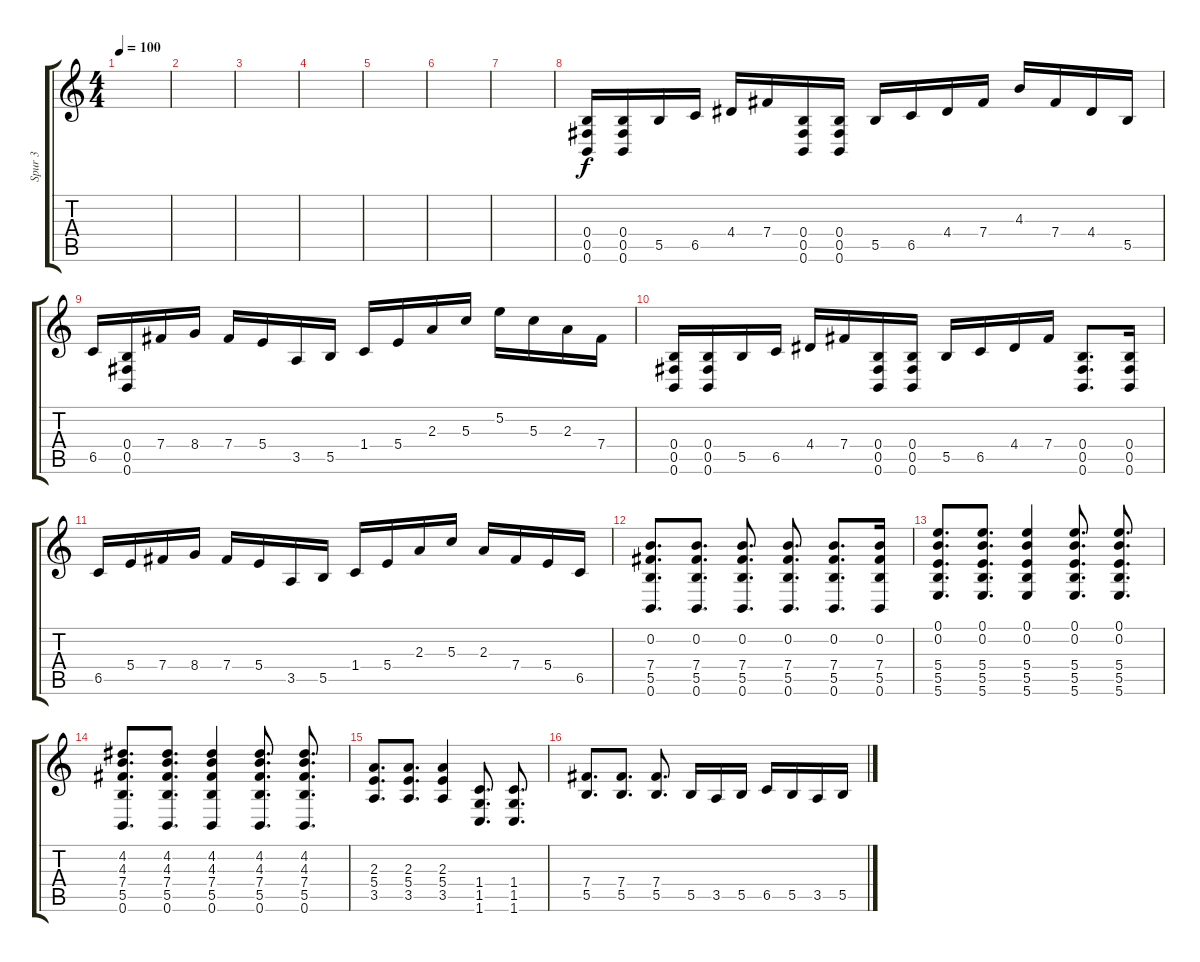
\track ("Spur 3" "Spur 3") {instrument overdrivenguitar}
\staff {score tabs}
\tuning (E4 B3 G3 B2 Gb2 B1) {hide}
\ts (4 4)
\tempo 100
\clef g2
\ks c
|
|
|
|
|
|
|
(0.4 0.5 0.6).16 (0.4 0.5 0.6).16 5.5.16 6.5.16 4.4.16 7.4.16 (0.4 0.5 0.6).16 (0.4 0.5 0.6).16 5.5.16 6.5.16 4.4.16 7.4.16 4.3.16 7.4.16 4.4.16 5.5.16 |
6.5.16 (0.4 0.5 0.6).16 7.4.16 8.4.16 7.4.16 5.4.16 3.5.16 5.5.16 1.4.16 5.4.16 2.3.16 5.3.16 5.2.16 5.3.16 2.3.16 7.4.16 |
(0.4 0.5 0.6).16 (0.4 0.5 0.6).16 5.5.16 6.5.16 4.4.16 7.4.16 (0.4 0.5 0.6).16 (0.4 0.5 0.6).16 5.5.16 6.5.16 4.4.16 7.4.16 (0.4 0.5 0.6).8{d} (0.4 0.5 0.6).16 |
6.5.16 5.4.16 7.4.16 8.4.16 7.4.16 5.4.16 3.5.16 5.5.16 1.4.16 5.4.16 2.3.16 5.3.16 2.3.16 7.4.16 5.4.16 6.5.16 |
(0.2 7.4 5.5 0.6).8{d} (0.2 7.4 5.5 0.6).8{d} (0.2 7.4 5.5 0.6).8{d} (0.2 7.4 5.5 0.6).8{d} (0.2 7.4 5.5 0.6).8{d} (0.2 7.4 5.5 0.6).16 |
(0.1 0.2 5.4 5.5 5.6).8{d} (0.1 0.2 5.4 5.5 5.6).8{d} (0.1 0.2 5.4 5.5 5.6).4 (0.1 0.2 5.4 5.5 5.6).8{d} (0.1 0.2 5.4 5.5 5.6).8{d} |
(4.2 4.3 7.4 5.5 0.6).8{d} (4.2 4.3 7.4 5.5 0.6).8{d} (4.2 4.3 7.4 5.5 0.6).4 (4.2 4.3 7.4 5.5 0.6).8{d} (4.2 4.3 7.4 5.5 0.6).8{d} |
(2.3 5.4 3.5).8{d} (2.3 5.4 3.5).8{d} (2.3 5.4 3.5).4 (1.4 1.5 1.6).8{d} (1.4 1.5 1.6).8{d} |
(7.4 5.5).8{d} (7.4 5.5).8{d} (7.4 5.5).8{d} 5.5.16 3.5.16 5.5.16 6.5.16 5.5.16 3.5.16 5.5.16
